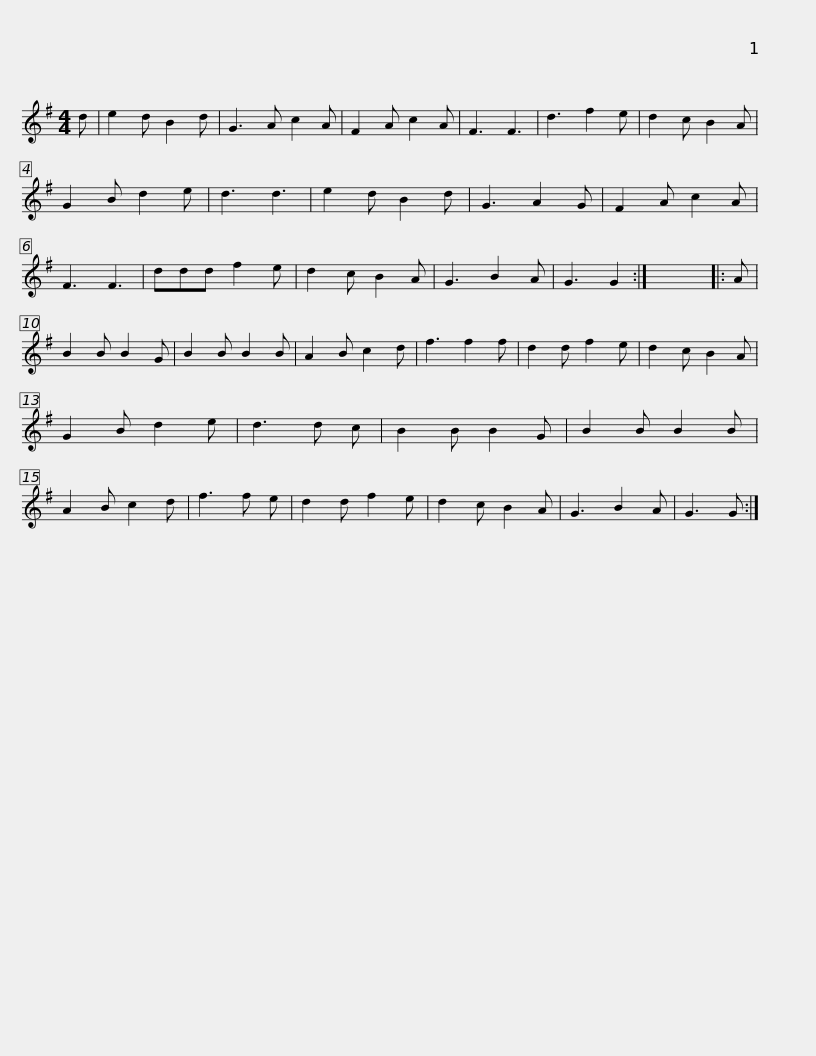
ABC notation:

X:1
L:1/8
M:4/4
I:linebreak $
K:G
V:1 treble
V:1
 d | e2 d B2 d | G3 A c2 A | F2 A c2 A | F3 F3 | %5
 d3 f2 e | d2 c B2 A | G2 B d2 e | d3 d3 | e2 d B2 d | %10
 G3 A2 G |$ F2 A c2 A | F3 F3 | ddd f2 e | d2 c B2 A | %15
 G3 B2 A | G3 G2 :| x8 |: A | B2 B B2 G | %20
 B2 B B2 B | A2 B c2 d |$ f3 f2 f | d2 d f2 e | d2 c B2 A | %25
 G2 B d2 e | d3 d c | B2 B B2 G | B2 B B2 B | A2 B c2 d | %30
 f3 f e | d2 d f2 e |$ d2 c B2 A | G3 B2 A | G3 G :| %35
